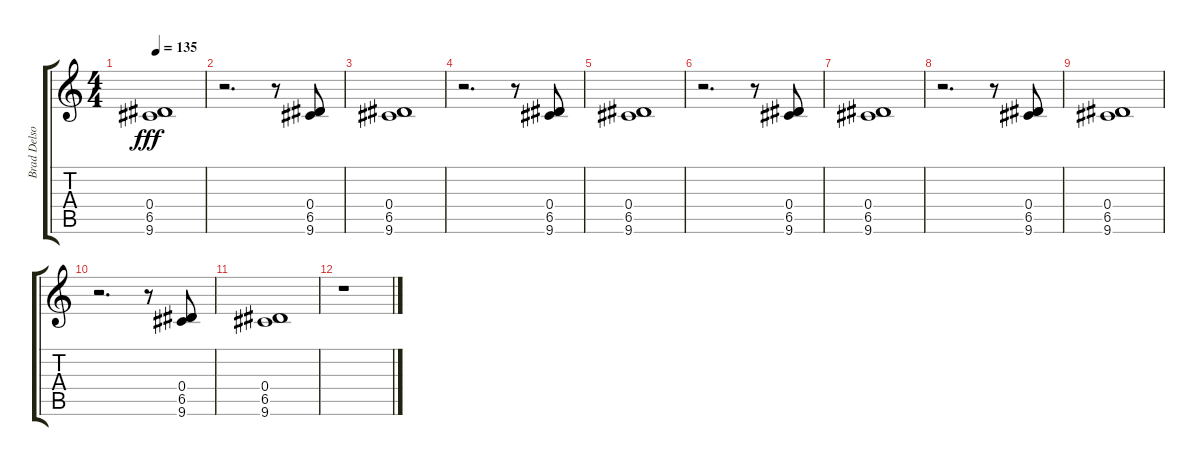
\track ("Brad Delson - Guitar (additional)" "Brad Delso") {instrument overdrivenguitar}
\staff {score tabs}
\tuning (E4 B3 G3 D3 A2 E2) {hide}
\ts (4 4)
\tempo 135
\clef g2
\ks c
(0.4 6.5 9.6).1{dy fff} |
r.2{d} r.8 (0.4 6.5 9.6).8 |
(0.4 6.5 9.6).1 |
r.2{d} r.8 (0.4 6.5 9.6).8 |
(0.4 6.5 9.6).1 |
r.2{d} r.8 (0.4 6.5 9.6).8 |
(0.4 6.5 9.6).1 |
r.2{d} r.8 (0.4 6.5 9.6).8 |
(0.4 6.5 9.6).1 |
r.2{d} r.8 (0.4 6.5 9.6).8 |
(0.4 6.5 9.6).1 |
r.1
